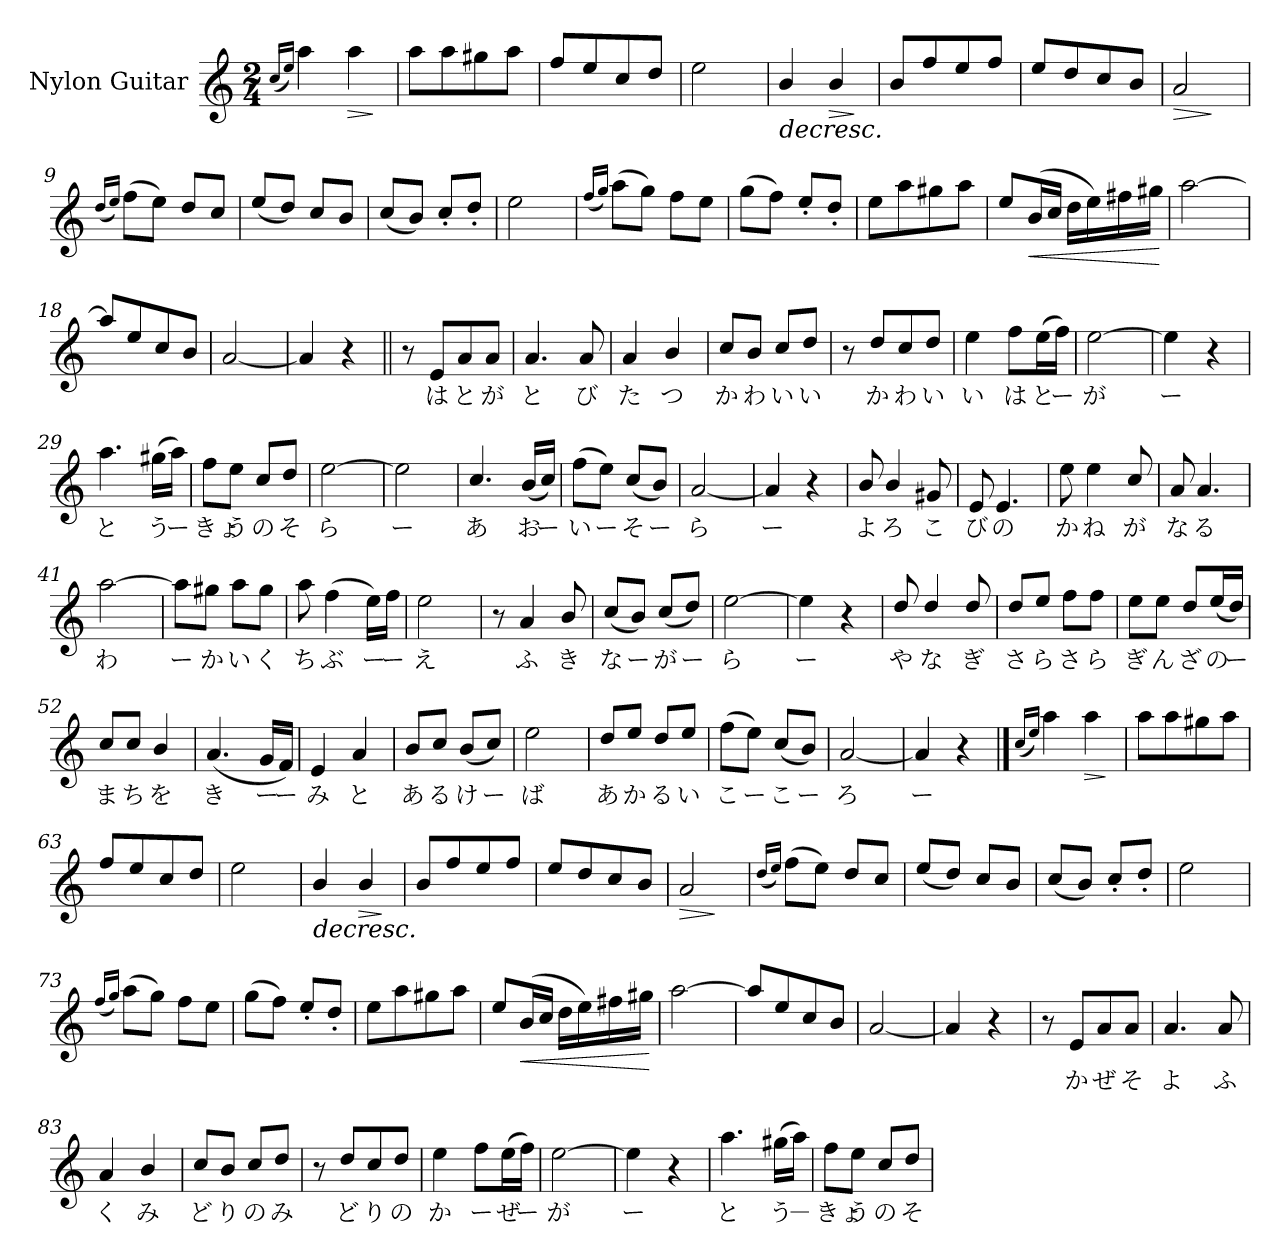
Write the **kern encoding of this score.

**kern	**text	**dynam
*part1	*part1	*part1
*staff1	*staff1	*staff1
*I"Nylon Guitar	*	*
*clefG2	*	*
*k[]	*	*
*C:	*	*
*M2/4	*	*
*MM120	*	*
=1	=1	=1
(<16qcc/LL	.	.
16qee/JJ)	.	.
4aa\	.	.
!	!	!LO:HP:b
4aa\	.	>
.	.	]
=2	=2	=2
8aa\L	.	.
8aa\	.	.
8gg#X\	.	.
8aa\J	.	.
=3	=3	=3
8ff/L	.	.
8ee/	.	.
8cc/	.	.
8dd/J	.	.
=4	=4	=4
2ee\	.	.
=5	=5	=5
!	!	!LO:HP:b
4b/	.	>
!	!	!LO:HP:b
4b/	.	>
.	.	] ]
!!LO:LB:g=z
=6	=6	=6
8b/L	.	.
8ff/	.	.
8ee/	.	.
8ff/J	.	.
=7	=7	=7
8ee/L	.	.
8dd/	.	.
8cc/	.	.
8b/J	.	.
=8	=8	=8
!	!	!LO:HP:b
2a/	.	>
.	.	]
=9	=9	=9
(<16qdd/LL	.	.
16qee/JJ)	.	.
(>8ff\L	.	.
8ee\J)	.	.
8dd/L	.	.
8cc/J	.	.
=10	=10	=10
(<8ee/L	.	.
8dd/J)	.	.
8cc/L	.	.
8b/J	.	.
!!LO:LB:g=z
=11	=11	=11
(<8cc/L	.	.
8b/J)	.	.
8cc'/L	.	.
8dd'/J	.	.
=12	=12	=12
2ee\	.	.
=13	=13	=13
(<16qff/LL	.	.
16qgg/JJ)	.	.
(>8aa\L	.	.
8gg\J)	.	.
8ff\L	.	.
8ee\J	.	.
=14	=14	=14
(>8gg\L	.	.
8ff\J)	.	.
8ee'/L	.	.
8dd'/J	.	.
=15	=15	=15
8ee\L	.	.
8aa\	.	.
8gg#X\	.	.
8aa\J	.	.
!!LO:LB:g=z
=16	=16	=16
8ee/L	.	.
!	!	!LO:HP:b
(>16b/L	.	<
16cc/JJ	.	.
16dd\LL	.	.
16ee\)	.	.
16ff#X\	.	.
16gg#X\JJ	.	.
.	.	[
=17	=17	=17
[2aa\	.	.
=18	=18	=18
8aa/L]	.	.
8ee/	.	.
8cc/	.	.
8b/J	.	.
=19	=19	=19
[2a/	.	.
=20	=20	=20
4a/]	.	.
4r	.	.
!!LO:LB:g=z
=21||	=21||	=21||
8r	.	.
!	!LO:LY:b	!
8e/L	は	.
!	!LO:LY:b	!
8a/	と	.
!	!LO:LY:b	!
8a/J	が	.
=22	=22	=22
!	!LO:LY:b	!
4.a/	と	.
!	!LO:LY:b	!
8a/	び	.
=23	=23	=23
!	!LO:LY:b	!
4a/	た	.
!	!LO:LY:b	!
4b/	つ	.
=24	=24	=24
!	!LO:LY:b	!
8cc/L	か	.
!	!LO:LY:b	!
8b/J	わ	.
!	!LO:LY:b	!
8cc/L	い	.
!	!LO:LY:b	!
8dd/J	い	.
=25	=25	=25
8r	.	.
!	!LO:LY:b	!
8dd/L	か	.
!	!LO:LY:b	!
8cc/	わ	.
!	!LO:LY:b	!
8dd/J	い	.
!!LO:LB:g=z
=26	=26	=26
!	!LO:LY:b	!
4ee\	い	.
!	!LO:LY:b	!
8ff\L	は	.
!	!LO:LY:b	!
(>16ee\L	と	.
!	!LO:LY:b	!
16ff\JJ)	ー	.
=27	=27	=27
!	!LO:LY:b	!
[2ee\	が	.
=28	=28	=28
!	!LO:LY:b	!
4ee\]	ー	.
4r	.	.
=29	=29	=29
!	!LO:LY:b	!
4.aa\	と	.
!	!LO:LY:b	!
(>16gg#X\LL	う	.
!	!LO:LY:b	!
16aa\JJ)	ー	.
=30	=30	=30
!	!LO:LY:b	!
8ff\L	きょ	.
!	!LO:LY:b	!
8ee\J	う	.
!	!LO:LY:b	!
8cc/L	の	.
!	!LO:LY:b	!
8dd/J	そ	.
!!LO:LB:g=z
=31	=31	=31
!	!LO:LY:b	!
[2ee\	ら	.
=32	=32	=32
!	!LO:LY:b	!
2ee\]	ー	.
=33	=33	=33
!	!LO:LY:b	!
4.cc/	あ	.
!	!LO:LY:b	!
(<16b/LL	お	.
!	!LO:LY:b	!
16cc/JJ)	ー	.
=34	=34	=34
!	!LO:LY:b	!
(>8ff\L	い	.
!	!LO:LY:b	!
8ee\J)	ー	.
!	!LO:LY:b	!
(<8cc/L	そ	.
!	!LO:LY:b	!
8b/J)	ー	.
=35	=35	=35
!	!LO:LY:b	!
[2a/	ら	.
=36	=36	=36
!	!LO:LY:b	!
4a/]	ー	.
4r	.	.
!!LO:LB:g=z
=37	=37	=37
!	!LO:LY:b	!
8b/	よ	.
!	!LO:LY:b	!
4b/	ろ	.
!	!LO:LY:b	!
8g#X/	こ	.
=38	=38	=38
!	!LO:LY:b	!
8e/	び	.
!	!LO:LY:b	!
4.e/	の	.
=39	=39	=39
!	!LO:LY:b	!
8ee\	か	.
!	!LO:LY:b	!
4ee\	ね	.
!	!LO:LY:b	!
8cc/	が	.
=40	=40	=40
!	!LO:LY:b	!
8a/	な	.
!	!LO:LY:b	!
4.a/	る	.
=41	=41	=41
!	!LO:LY:b	!
[2aa\	わ	.
!!LO:PB:g=z
=42	=42	=42
!	!LO:LY:b	!
8aa\L]	ー	.
!	!LO:LY:b	!
8gg#X\J	か	.
!	!LO:LY:b	!
8aa\L	い	.
!	!LO:LY:b	!
8gg#\J	く	.
=43	=43	=43
!	!LO:LY:b	!
8aa\	ち	.
!	!LO:LY:b	!
(>4ff\	ぶ	.
!	!LO:LY:b	!
16ee\LL)	ー	.
!	!LO:LY:b	!
16ff\JJ	ー	.
=44	=44	=44
!	!LO:LY:b	!
2ee\	え	.
=45	=45	=45
8r	.	.
!	!LO:LY:b	!
4a/	ふ	.
!	!LO:LY:b	!
8b/	き	.
=46	=46	=46
!	!LO:LY:b	!
(<8cc/L	な	.
!	!LO:LY:b	!
8b/J)	ー	.
!	!LO:LY:b	!
(<8cc/L	が	.
!	!LO:LY:b	!
8dd/J)	ー	.
!!LO:LB:g=z
=47	=47	=47
!	!LO:LY:b	!
[2ee\	ら	.
=48	=48	=48
!	!LO:LY:b	!
4ee\]	ー	.
4r	.	.
=49	=49	=49
!	!LO:LY:b	!
8dd/	や	.
!	!LO:LY:b	!
4dd/	な	.
!	!LO:LY:b	!
8dd/	ぎ	.
=50	=50	=50
!	!LO:LY:b	!
8dd/L	さ	.
!	!LO:LY:b	!
8ee/J	ら	.
!	!LO:LY:b	!
8ff\L	さ	.
!	!LO:LY:b	!
8ff\J	ら	.
=51	=51	=51
!	!LO:LY:b	!
8ee\L	ぎ	.
!	!LO:LY:b	!
8ee\J	ん	.
!	!LO:LY:b	!
8dd/L	ざ	.
!	!LO:LY:b	!
(<16ee/L	の	.
!	!LO:LY:b	!
16dd/JJ)	ー	.
!!LO:LB:g=z
=52	=52	=52
!	!LO:LY:b	!
8cc/L	ま	.
!	!LO:LY:b	!
8cc/J	ち	.
!	!LO:LY:b	!
4b/	を	.
=53	=53	=53
!	!LO:LY:b	!
(<4.a/	き	.
!	!LO:LY:b	!
16g/LL	ー	.
!	!LO:LY:b	!
16f/JJ)	ー	.
=54	=54	=54
!	!LO:LY:b	!
4e/	み	.
!	!LO:LY:b	!
4a/	と	.
=55	=55	=55
!	!LO:LY:b	!
8b/L	あ	.
!	!LO:LY:b	!
8cc/J	る	.
!	!LO:LY:b	!
(<8b/L	け	.
!	!LO:LY:b	!
8cc/J)	ー	.
=56	=56	=56
!	!LO:LY:b	!
2ee\	ば	.
!!LO:LB:g=z
=57	=57	=57
!	!LO:LY:b	!
8dd/L	あ	.
!	!LO:LY:b	!
8ee/J	か	.
!	!LO:LY:b	!
8dd/L	る	.
!	!LO:LY:b	!
8ee/J	い	.
=58	=58	=58
!	!LO:LY:b	!
(>8ff\L	こ	.
!	!LO:LY:b	!
8ee\J)	ー	.
!	!LO:LY:b	!
(<8cc/L	こ	.
!	!LO:LY:b	!
8b/J)	ー	.
=59	=59	=59
!	!LO:LY:b	!
[2a/	ろ	.
=60	=60	=60
!	!LO:LY:b	!
4a/]	ー	.
4r	.	.
==61	==61	==61
(<16qcc/LL	.	.
16qee/JJ)	.	.
4aa\	.	.
!	!	!LO:HP:b
4aa\	.	>
.	.	]
=62	=62	=62
8aa\L	.	.
8aa\	.	.
8gg#X\	.	.
8aa\J	.	.
=63	=63	=63
8ff/L	.	.
8ee/	.	.
8cc/	.	.
8dd/J	.	.
=64	=64	=64
2ee\	.	.
=65	=65	=65
!	!	!LO:HP:b
4b/	.	>
!	!	!LO:HP:b
4b/	.	>
.	.	] ]
=66	=66	=66
8b/L	.	.
8ff/	.	.
8ee/	.	.
8ff/J	.	.
=67	=67	=67
8ee/L	.	.
8dd/	.	.
8cc/	.	.
8b/J	.	.
=68	=68	=68
!	!	!LO:HP:b
2a/	.	>
.	.	]
=69	=69	=69
(<16qdd/LL	.	.
16qee/JJ)	.	.
(>8ff\L	.	.
8ee\J)	.	.
8dd/L	.	.
8cc/J	.	.
=70	=70	=70
(<8ee/L	.	.
8dd/J)	.	.
8cc/L	.	.
8b/J	.	.
!!LO:LB:g=z
=71	=71	=71
(<8cc/L	.	.
8b/J)	.	.
8cc'/L	.	.
8dd'/J	.	.
=72	=72	=72
2ee\	.	.
=73	=73	=73
(<16qff/LL	.	.
16qgg/JJ)	.	.
(>8aa\L	.	.
8gg\J)	.	.
8ff\L	.	.
8ee\J	.	.
=74	=74	=74
(>8gg\L	.	.
8ff\J)	.	.
8ee'/L	.	.
8dd'/J	.	.
=75	=75	=75
8ee\L	.	.
8aa\	.	.
8gg#X\	.	.
8aa\J	.	.
=76	=76	=76
8ee/L	.	.
!	!	!LO:HP:b
(>16b/L	.	<
16cc/JJ	.	.
16dd\LL	.	.
16ee\)	.	.
16ff#X\	.	.
16gg#X\JJ	.	.
.	.	[
=77	=77	=77
[2aa\	.	.
=78	=78	=78
8aa/L]	.	.
8ee/	.	.
8cc/	.	.
8b/J	.	.
=79	=79	=79
[2a/	.	.
=80	=80	=80
4a/]	.	.
4r	.	.
=81	=81	=81
8r	.	.
!	!LO:LY:b	!
8e/L	か	.
!	!LO:LY:b	!
8a/	ぜ	.
!	!LO:LY:b	!
8a/J	そ	.
=82	=82	=82
!	!LO:LY:b	!
4.a/	よ	.
!	!LO:LY:b	!
8a/	ふ	.
=83	=83	=83
!	!LO:LY:b	!
4a/	く	.
!	!LO:LY:b	!
4b/	み	.
!!LO:LB:g=z
=84	=84	=84
!	!LO:LY:b	!
8cc/L	ど	.
!	!LO:LY:b	!
8b/J	り	.
!	!LO:LY:b	!
8cc/L	の	.
!	!LO:LY:b	!
8dd/J	み	.
=85	=85	=85
8r	.	.
!	!LO:LY:b	!
8dd/L	ど	.
!	!LO:LY:b	!
8cc/	り	.
!	!LO:LY:b	!
8dd/J	の	.
=86	=86	=86
!	!LO:LY:b	!
4ee\	か	.
!	!LO:LY:b	!
8ff\L	ー	.
!	!LO:LY:b	!
(>16ee\L	ぜ	.
!	!LO:LY:b	!
16ff\JJ)	ー	.
=87	=87	=87
!	!LO:LY:b	!
[2ee\	が	.
=88	=88	=88
!	!LO:LY:b	!
4ee\]	ー	.
4r	.	.
=89	=89	=89
!	!LO:LY:b	!
4.aa\	と	.
!	!LO:LY:b	!
(>16gg#X\LL	う	.
!	!LO:LY:b	!
16aa\JJ)	－	.
=90	=90	=90
!	!LO:LY:b	!
8ff\L	きょ	.
!	!LO:LY:b	!
8ee\J	う	.
!	!LO:LY:b	!
8cc/L	の	.
!	!LO:LY:b	!
8dd/J	そ	.
=	=	=
*-	*-	*-
